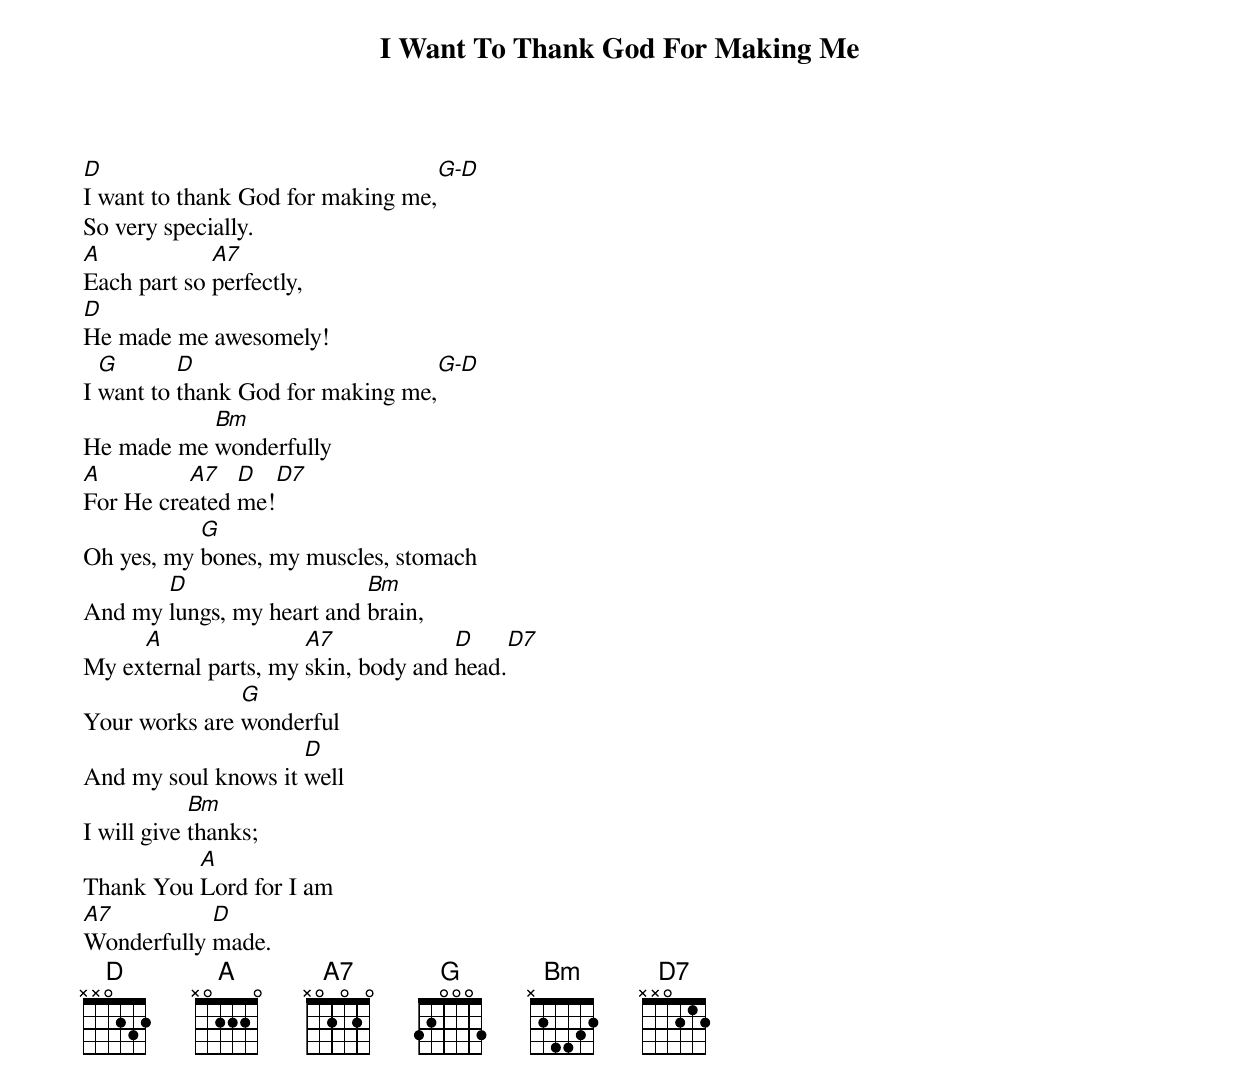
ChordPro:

{title: I Want To Thank God For Making Me}


[D]I want to thank God for making me,[G-D]
So very specially.
[A]Each part so [A7]perfectly,
[D]He made me awesomely!
I [G]want to [D]thank God for making me,[G-D]
He made me [Bm]wonderfully
[A]For He cre[A7]ated [D]me![D7]
Oh yes, my [G]bones, my muscles, stomach
And my [D]lungs, my heart and [Bm]brain,
My ex[A]ternal parts, my [A7]skin, body and [D]head.[D7]
Your works are [G]wonderful
And my soul knows it [D]well
I will give [Bm]thanks;
Thank You [A]Lord for I am
[A7]Wonderfully [D]made.
